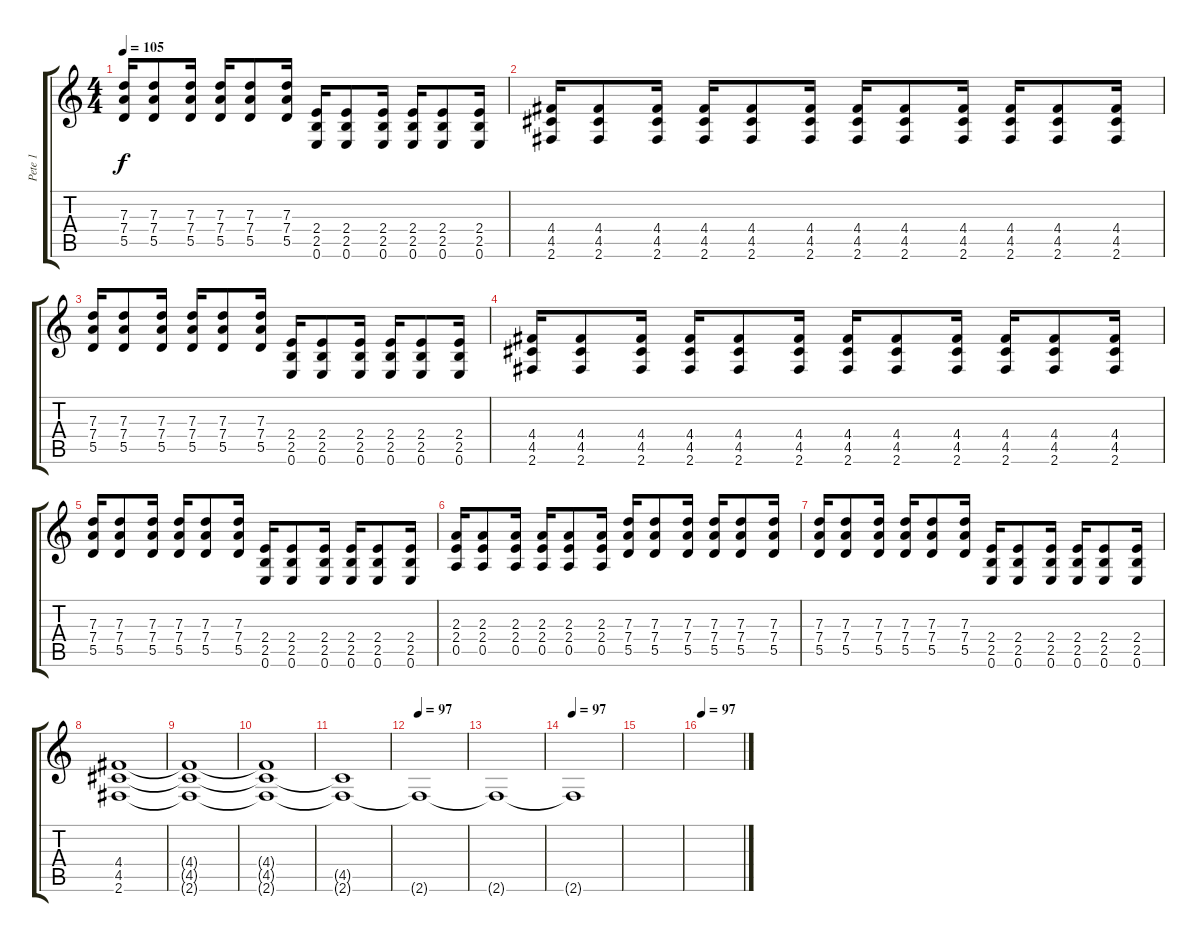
\track ("Pete 1" "Pete 1") {instrument overdrivenguitar}
\staff {score tabs}
\tuning (E4 B3 G3 D3 A2 E2) {hide}
\ts (4 4)
\tempo 105
\clef g2
\ks c
(7.3 7.4 5.5).16{dy f} (7.3 7.4 5.5).8 (7.3 7.4 5.5).16 (7.3 7.4 5.5).16 (7.3 7.4 5.5).8 (7.3 7.4 5.5).16 (2.4 2.5 0.6).16 (2.4 2.5 0.6).8 (2.4 2.5 0.6).16 (2.4 2.5 0.6).16 (2.4 2.5 0.6).8 (2.4 2.5 0.6).16 |
(4.4 4.5 2.6).16 (4.4 4.5 2.6).8 (4.4 4.5 2.6).16 (4.4 4.5 2.6).16 (4.4 4.5 2.6).8 (4.4 4.5 2.6).16 (4.4 4.5 2.6).16 (4.4 4.5 2.6).8 (4.4 4.5 2.6).16 (4.4 4.5 2.6).16 (4.4 4.5 2.6).8 (4.4 4.5 2.6).16 |
(7.3 7.4 5.5).16 (7.3 7.4 5.5).8 (7.3 7.4 5.5).16 (7.3 7.4 5.5).16 (7.3 7.4 5.5).8 (7.3 7.4 5.5).16 (2.4 2.5 0.6).16 (2.4 2.5 0.6).8 (2.4 2.5 0.6).16 (2.4 2.5 0.6).16 (2.4 2.5 0.6).8 (2.4 2.5 0.6).16 |
(4.4 4.5 2.6).16 (4.4 4.5 2.6).8 (4.4 4.5 2.6).16 (4.4 4.5 2.6).16 (4.4 4.5 2.6).8 (4.4 4.5 2.6).16 (4.4 4.5 2.6).16 (4.4 4.5 2.6).8 (4.4 4.5 2.6).16 (4.4 4.5 2.6).16 (4.4 4.5 2.6).8 (4.4 4.5 2.6).16 |
(7.3 7.4 5.5).16 (7.3 7.4 5.5).8 (7.3 7.4 5.5).16 (7.3 7.4 5.5).16 (7.3 7.4 5.5).8 (7.3 7.4 5.5).16 (2.4 2.5 0.6).16 (2.4 2.5 0.6).8 (2.4 2.5 0.6).16 (2.4 2.5 0.6).16 (2.4 2.5 0.6).8 (2.4 2.5 0.6).16 |
(2.3 2.4 0.5).16 (2.3 2.4 0.5).8 (2.3 2.4 0.5).16 (2.3 2.4 0.5).16 (2.3 2.4 0.5).8 (2.3 2.4 0.5).16 (7.3 7.4 5.5).16 (7.3 7.4 5.5).8 (7.3 7.4 5.5).16 (7.3 7.4 5.5).16 (7.3 7.4 5.5).8 (7.3 7.4 5.5).16 |
(7.3 7.4 5.5).16 (7.3 7.4 5.5).8 (7.3 7.4 5.5).16 (7.3 7.4 5.5).16 (7.3 7.4 5.5).8 (7.3 7.4 5.5).16 (2.4 2.5 0.6).16 (2.4 2.5 0.6).8 (2.4 2.5 0.6).16 (2.4 2.5 0.6).16 (2.4 2.5 0.6).8 (2.4 2.5 0.6).16 |
(4.4 4.5 2.6).1 |
(4.4{t} 4.5{t} 2.6{t}).1 |
(4.4{t} 4.5{t} 2.6{t}).1 |
(4.5{t} 2.6{t}).1 |
\tempo 97
2.6{t}.1 |
2.6{t}.1 |
\tempo 97
2.6{t}.1 |
|
\tempo 97
